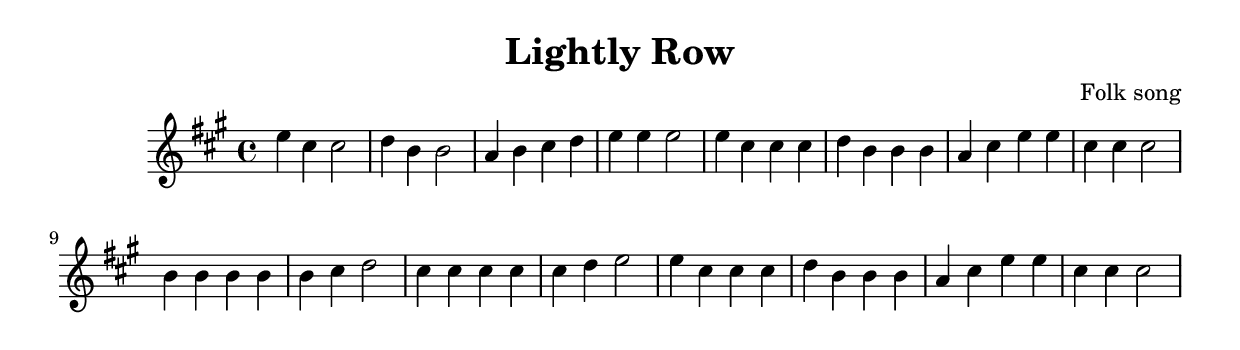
\version "2.18.2"

\header {
  title = "Lightly Row"
  composer = "Folk song"
}


\score {

\relative c'' {
\key a \major

e4 cis cis2
d4 b b2
a4 b cis d
e4 e e2

e4 cis cis cis
d b b b
a cis e e cis cis cis2
b4 b b b b cis d2
cis4 cis cis cis cis d e2
e4 cis cis cis
d b b b a cis e e
cis cis cis2



}

\layout { }
\midi {
  \tempo 4 = 120
}

}
